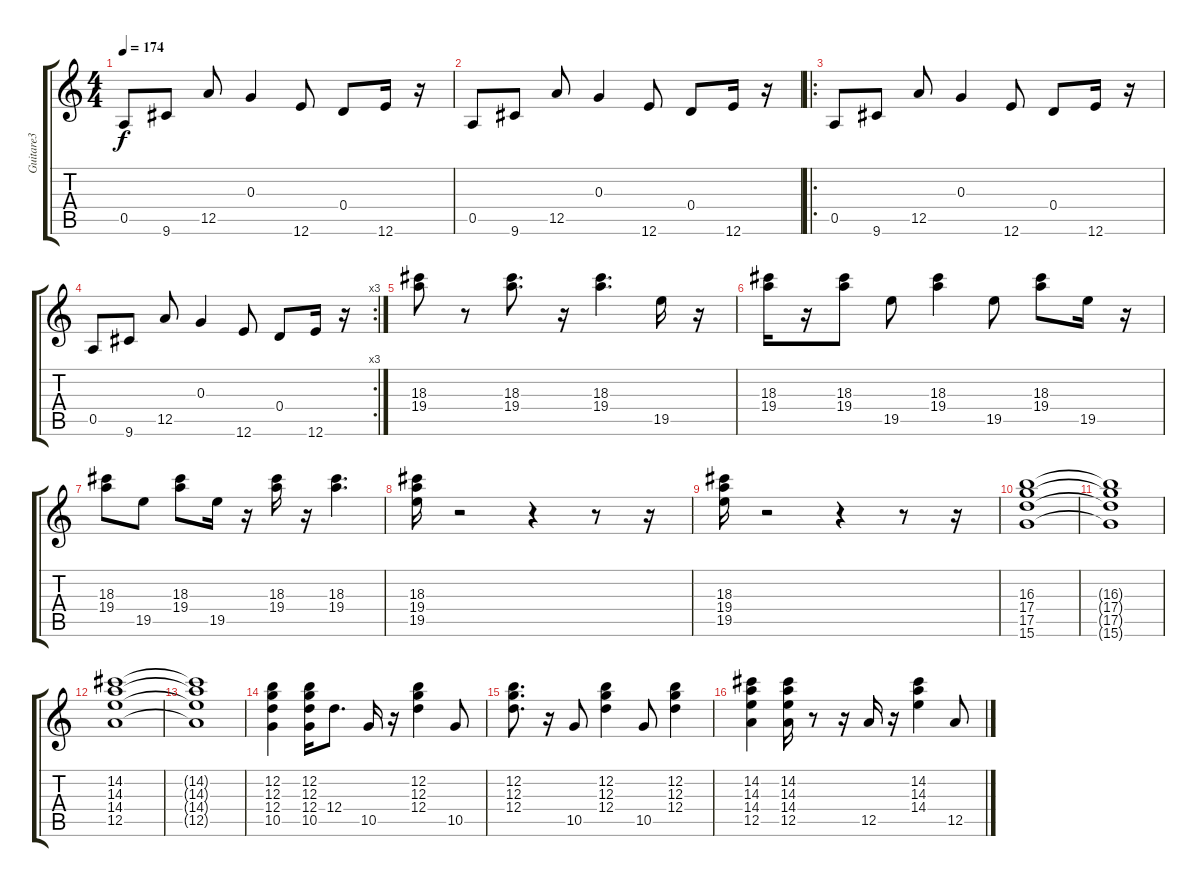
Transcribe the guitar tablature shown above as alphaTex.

\track ("Guitare3" "Guitare3") {instrument distortionguitar}
\staff {score tabs}
\tuning (E4 B3 G3 D3 A2 E2) {hide}
\ts (4 4)
\tempo 174
\clef g2
\ks c
0.5.8{dy f} 9.6.8 12.5.8 0.3.4 12.6.8 0.4.8 12.6.16 r.16 |
0.5.8 9.6.8 12.5.8 0.3.4 12.6.8 0.4.8 12.6.16 r.16 |
\ro
0.5.8 9.6.8 12.5.8 0.3.4 12.6.8 0.4.8 12.6.16 r.16 |
\rc 3
0.5.8 9.6.8 12.5.8 0.3.4 12.6.8 0.4.8 12.6.16 r.16 |
(18.3 19.4).8 r.8 (18.3 19.4).8{d} r.16 (18.3 19.4).4{d} 19.5.16 r.16 |
(18.3 19.4).16 r.16 (18.3 19.4).8 19.5.8 (18.3 19.4).4 19.5.8 (18.3 19.4).8 19.5.16 r.16 |
(18.3 19.4).8 19.5.8 (18.3 19.4).8 19.5.16 r.16 (18.3 19.4).16 r.16 (18.3 19.4).4{d} |
(18.3 19.4 19.5).16 r.2 r.4 r.8 r.16 |
(18.3 19.4 19.5).16 r.2 r.4 r.8 r.16 |
(16.3 17.4 17.5 15.6).1 |
(16.3{t} 17.4{t} 17.5{t} 15.6{t}).1 |
(14.2 14.3 14.4 12.5).1 |
(14.2{t} 14.3{t} 14.4{t} 12.5{t}).1 |
(12.2 12.3 12.4 10.5).4 (12.2 12.3 12.4 10.5).16 12.4.8{d} 10.5.16 r.16 (12.2 12.3 12.4).4 10.5.8 |
(12.2 12.3 12.4).8{d} r.16 10.5.8 (12.2 12.3 12.4).4 10.5.8 (12.2 12.3 12.4).4 |
(14.2 14.3 14.4 12.5).4 (14.2 14.3 14.4 12.5).16 r.8 r.16 12.5.16 r.16 (14.2 14.3 14.4).4 12.5.8
